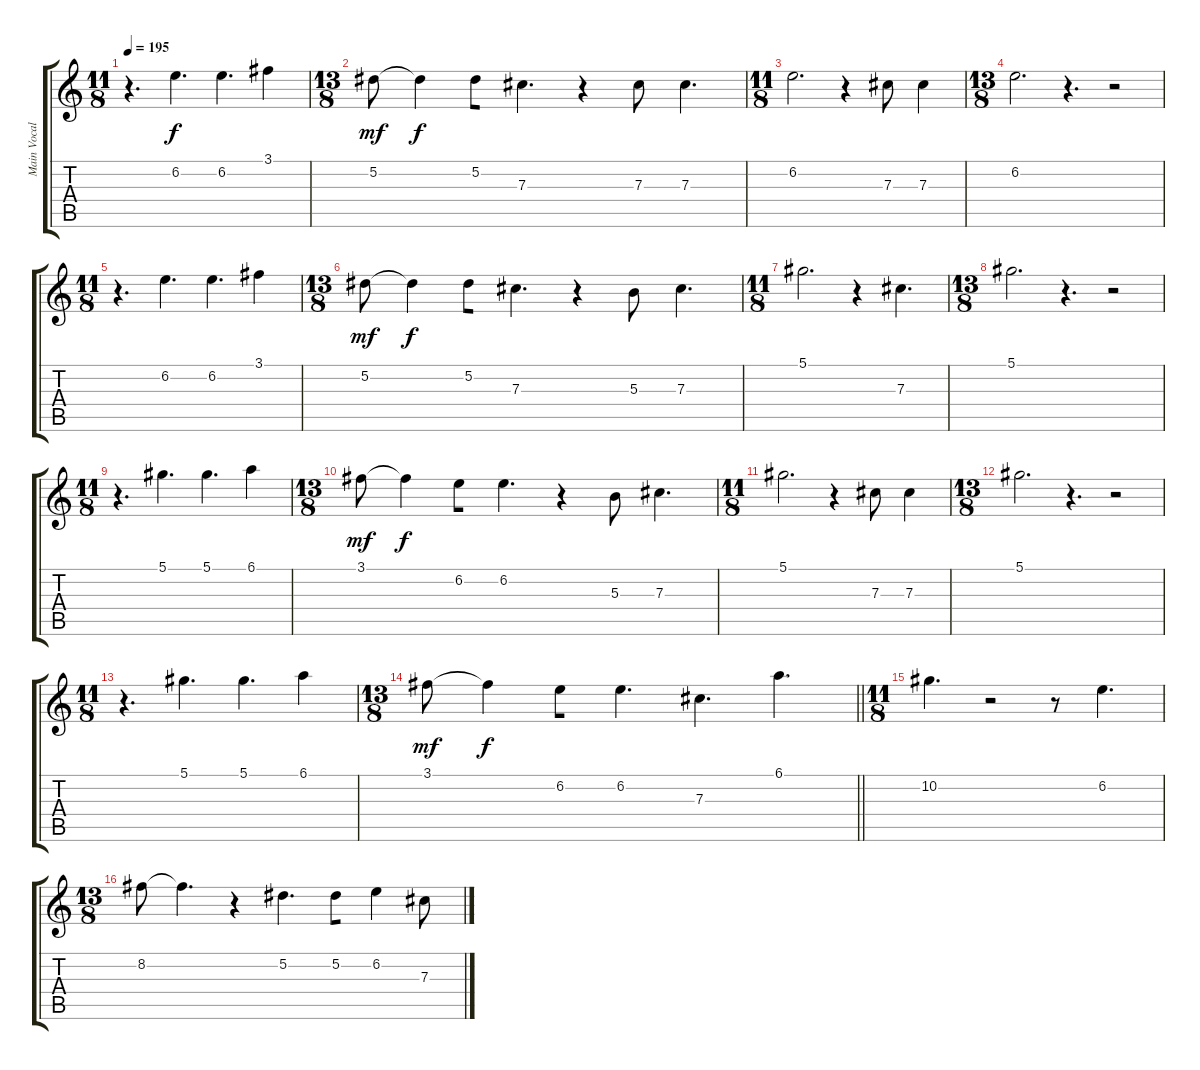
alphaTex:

\track ("Main Vocals" "Main Vocal") {instrument electricguitarjazz bank 255}
\staff {score tabs}
\tuning (Eb4 Bb3 Gb3 Db3 Ab2 Db2) {hide}
\ts (11 8)
\tempo 195
\clef g2
\ks c
r.4{d dy f} 6.2.4{d} 6.2.4{d} 3.1.4 |
\ts (13 8)
5.2.8{dy mf} 5.2{t}.4{dy f} 5.2.8{beam merge} 7.3.4{d} r.4{beam merge} 7.3.8 7.3.4{d} |
\ts (11 8)
6.2.2{d} r.4 7.3.8 7.3.4 |
\ts (13 8)
6.2.2{d} r.4{d} r.2 |
\ts (11 8)
r.4{d} 6.2.4{d} 6.2.4{d} 3.1.4 |
\ts (13 8)
5.2.8{dy mf} 5.2{t}.4{dy f} 5.2.8{beam merge} 7.3.4{d} r.4{beam merge} 5.3.8 7.3.4{d} |
\ts (11 8)
5.1.2{d} r.4 7.3.4{d} |
\ts (13 8)
5.1.2{d} r.4{d} r.2 |
\ts (11 8)
r.4{d} 5.1.4{d} 5.1.4{d} 6.1.4 |
\ts (13 8)
3.1.8{dy mf} 3.1{t}.4{dy f} 6.2.8{beam merge} 6.2.4{d} r.4{beam merge} 5.3.8 7.3.4{d} |
\ts (11 8)
5.1.2{d} r.4 7.3.8 7.3.4 |
\ts (13 8)
5.1.2{d} r.4{d} r.2 |
\ts (11 8)
r.4{d} 5.1.4{d} 5.1.4{d} 6.1.4 |
\ts (13 8)
\barLineRight lightlight
3.1.8{dy mf} 3.1{t}.4{dy f} 6.2.8{beam merge} 6.2.4{d} 7.3.4{d beam merge} 6.1.4{d} |
\ts (11 8)
\section ("" "")
10.2.4{d beam merge} r.2{beam merge} r.8 6.2.4{d} |
\ts (13 8)
8.2.8 8.2{t}.4{d} r.4 5.2.4{d} 5.2.8{beam merge} 6.2.4 7.3.8
